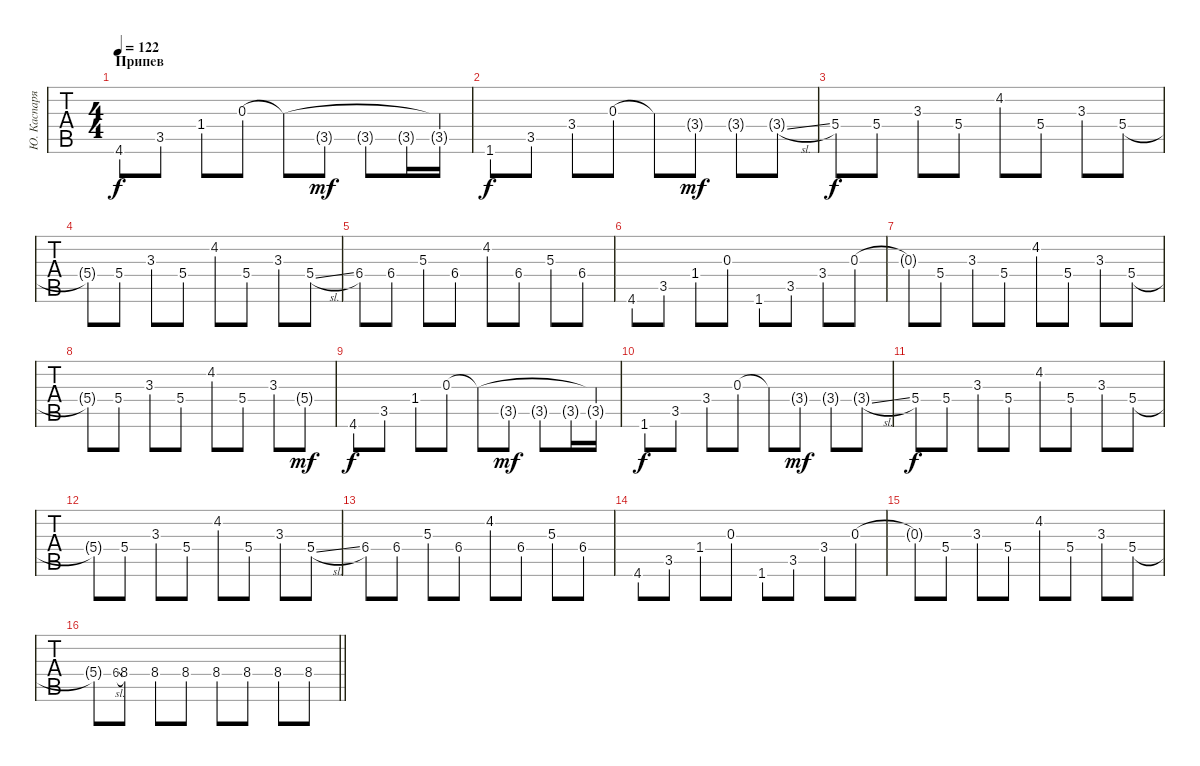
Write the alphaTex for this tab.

\track ("Ю. Каспарян" "Ю. Каспаря") {instrument electricguitarclean}
\staff {tabs}
\tuning (E4 B3 G3 D3 A2 E2) {hide}
\ts (4 4)
\section ("" "Припев")
\tempo 122
\clef g2
\ks c
4.6.8{dy f} 3.5.8 1.4.8 0.3.8 0.3{t}.8 3.5{g}.8{dy mf} 3.5{g}.8 3.5{g}.16 (0.3{t} 3.5{g}).16 |
1.6.8{dy f} 3.5.8 3.4.8 0.3.8 0.3{t}.8 3.4{g}.8{dy mf} 3.4{g}.8 3.4{sl g}.8 |
5.4.8{dy f} 5.4.8 3.3.8 5.4.8 4.2.8 5.4.8 3.3.8 5.4.8 |
5.4{t}.8 5.4.8 3.3.8 5.4.8 4.2.8 5.4.8 3.3.8 5.4{sl}.8 |
6.4.8 6.4.8 5.3.8 6.4.8 4.2.8 6.4.8 5.3.8 6.4.8 |
4.6.8 3.5.8 1.4.8 0.3.8 1.6.8 3.5.8 3.4.8 0.3.8 |
0.3{t}.8 5.4.8 3.3.8 5.4.8 4.2.8 5.4.8 3.3.8 5.4.8 |
5.4{t}.8 5.4.8 3.3.8 5.4.8 4.2.8 5.4.8 3.3.8 5.4{g}.8{dy mf} |
4.6.8{dy f} 3.5.8 1.4.8 0.3.8 0.3{t}.8 3.5{g}.8{dy mf} 3.5{g}.8 3.5{g}.16 (0.3{t} 3.5{g}).16 |
1.6.8{dy f} 3.5.8 3.4.8 0.3.8 0.3{t}.8 3.4{g}.8{dy mf} 3.4{g}.8 3.4{sl g}.8 |
5.4.8{dy f} 5.4.8 3.3.8 5.4.8 4.2.8 5.4.8 3.3.8 5.4.8 |
5.4{t}.8 5.4.8 3.3.8 5.4.8 4.2.8 5.4.8 3.3.8 5.4{sl}.8 |
6.4.8 6.4.8 5.3.8 6.4.8 4.2.8 6.4.8 5.3.8 6.4.8 |
4.6.8 3.5.8 1.4.8 0.3.8 1.6.8 3.5.8 3.4.8 0.3.8 |
0.3{t}.8 5.4.8 3.3.8 5.4.8 4.2.8 5.4.8 3.3.8 5.4.8 |
\barLineRight lightlight
5.4{t}.8 6.4{sl}.8{gr} 8.4.8 8.4.8 8.4.8 8.4.8 8.4.8 8.4.8 8.4.8
